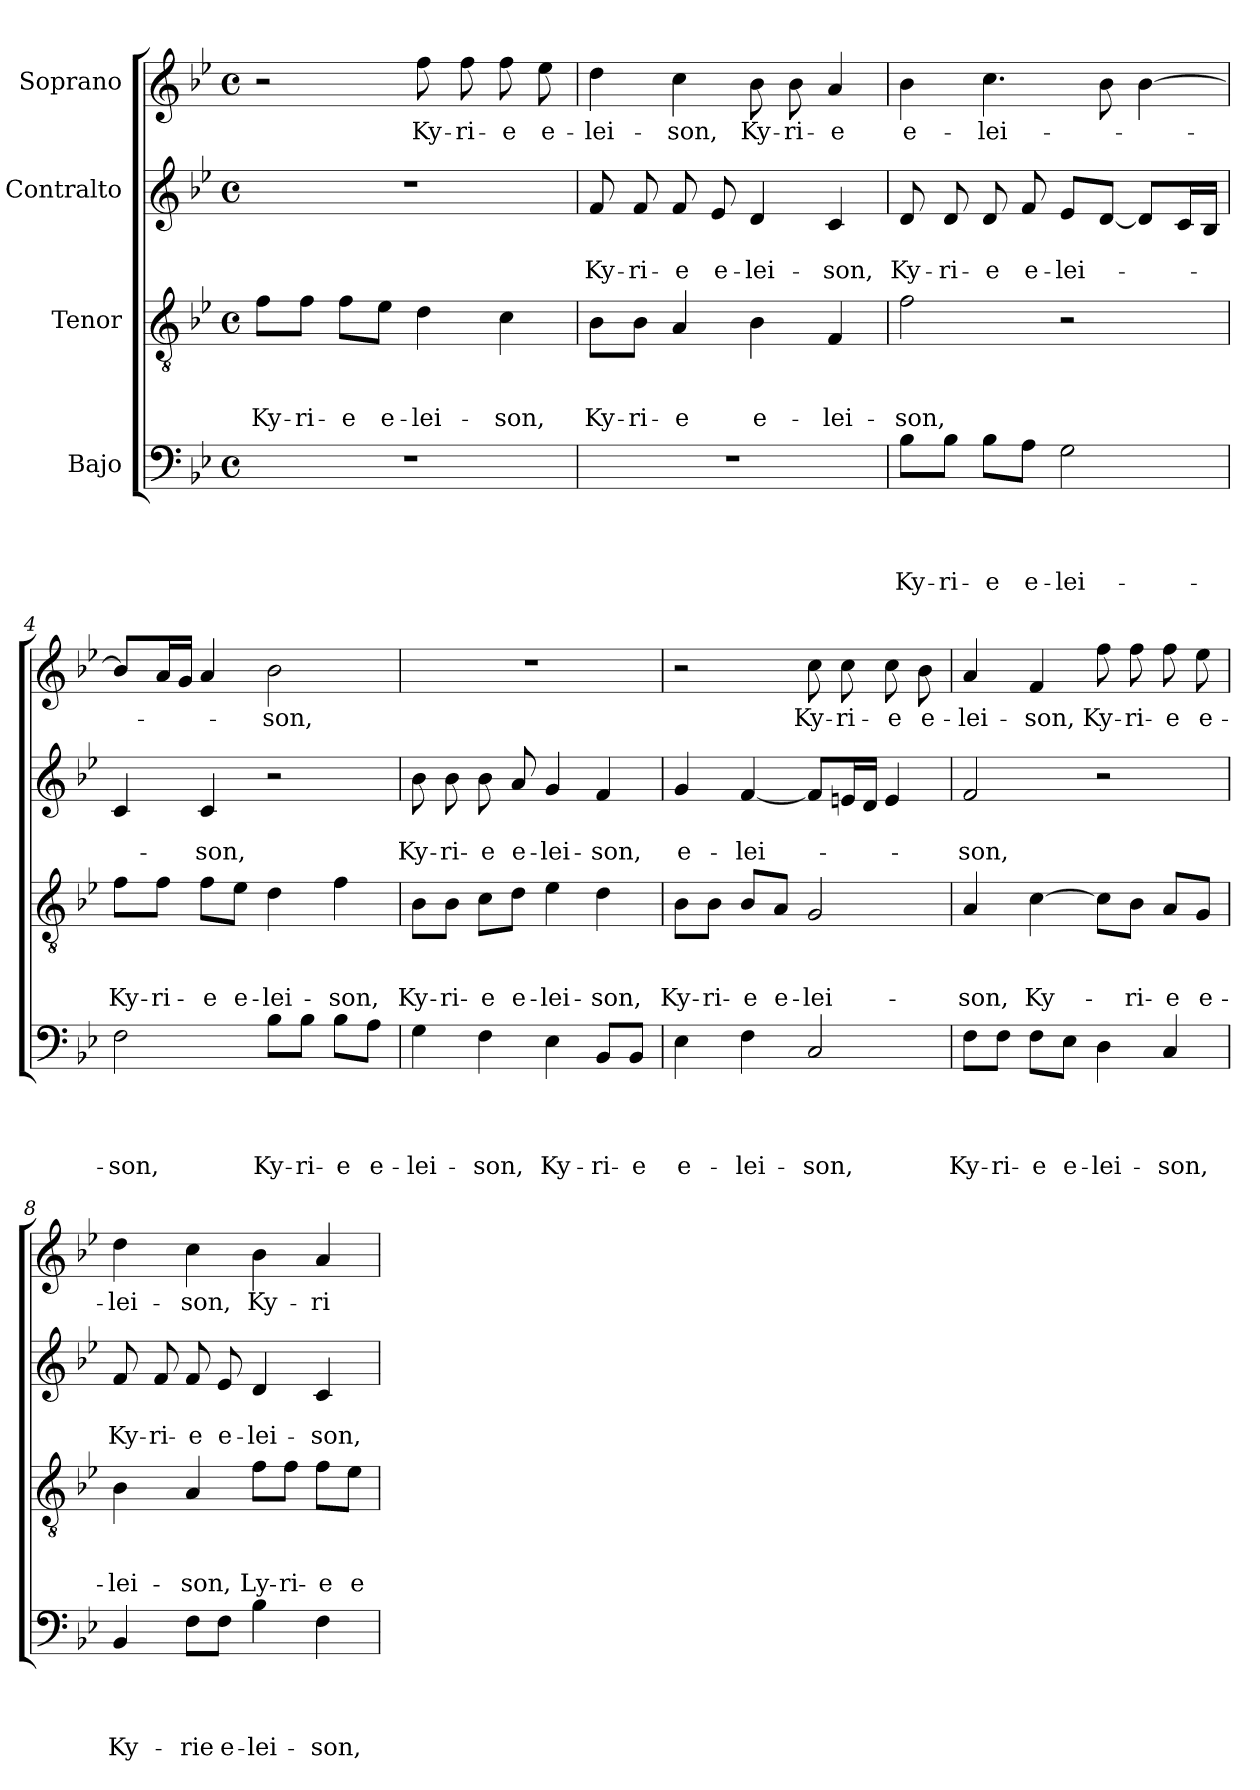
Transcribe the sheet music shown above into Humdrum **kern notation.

**kern	**text	**text	**text	**text	**kern	**text	**text	**text	**kern	**text	**text	**kern	**text
*part4	*part4	*part4	*part4	*part4	*part3	*part3	*part3	*part3	*part2	*part2	*part2	*part1	*part1
*staff4	*staff4	*staff4	*staff4	*staff4	*staff3	*staff3	*staff3	*staff3	*staff2	*staff2	*staff2	*staff1	*staff1
*I"Bajo	*	*	*	*	*I"Tenor	*	*	*	*I"Contralto	*	*	*I"Soprano	*
*clefF4	*	*	*	*	*clefGv2	*	*	*	*clefG2	*	*	*clefG2	*
*k[b-e-]	*	*	*	*	*k[b-e-]	*	*	*	*k[b-e-]	*	*	*k[b-e-]	*
*B-:	*	*	*	*	*B-:	*	*	*	*B-:	*	*	*B-:	*
*M4/4	*	*	*	*	*M4/4	*	*	*	*M4/4	*	*	*M4/4	*
*met(c)	*	*	*	*	*met(c)	*	*	*	*met(c)	*	*	*met(c)	*
=1	=1	=1	=1	=1	=1	=1	=1	=1	=1	=1	=1	=1	=1
!	!	!	!	!	!	!	!	!LO:LY:b	!	!	!	!	!
1r	.	.	.	.	8f\L	.	.	Ky-	1r	.	.	2r	.
!	!	!	!	!	!	!	!	!LO:LY:b	!	!	!	!	!
.	.	.	.	.	8f\J	.	.	-ri-	.	.	.	.	.
!	!	!	!	!	!	!	!	!LO:LY:b	!	!	!	!	!
.	.	.	.	.	8f\L	.	.	-e	.	.	.	.	.
!	!	!	!	!	!	!	!	!LO:LY:b	!	!	!	!	!
.	.	.	.	.	8e-\J	.	.	e-	.	.	.	.	.
!	!	!	!	!	!	!	!	!LO:LY:b	!	!	!	!	!LO:LY:b
.	.	.	.	.	4d\	.	.	-lei-	.	.	.	8ff\	Ky-
!	!	!	!	!	!	!	!	!	!	!	!	!	!LO:LY:b
.	.	.	.	.	.	.	.	.	.	.	.	8ff\	-ri-
!	!	!	!	!	!	!	!	!LO:LY:b	!	!	!	!	!LO:LY:b
.	.	.	.	.	4c\	.	.	-son,	.	.	.	8ff\	-e
!	!	!	!	!	!	!	!	!	!	!	!	!	!LO:LY:b
.	.	.	.	.	.	.	.	.	.	.	.	8ee-\	e-
=2	=2	=2	=2	=2	=2	=2	=2	=2	=2	=2	=2	=2	=2
!	!	!	!	!	!	!	!	!LO:LY:b	!	!	!LO:LY:b	!	!LO:LY:b
1r	.	.	.	.	8B-\L	.	.	Ky-	8f/	.	Ky-	4dd\	-lei-
!	!	!	!	!	!	!	!	!LO:LY:b	!	!	!LO:LY:b	!	!
.	.	.	.	.	8B-\J	.	.	-ri-	8f/	.	-ri-	.	.
!	!	!	!	!	!	!	!	!LO:LY:b	!	!	!LO:LY:b	!	!LO:LY:b
.	.	.	.	.	4A/	.	.	-e	8f/	.	-e	4cc\	-son,
!	!	!	!	!	!	!	!	!	!	!	!LO:LY:b	!	!
.	.	.	.	.	.	.	.	.	8e-/	.	e-	.	.
!	!	!	!	!	!	!	!	!LO:LY:b	!	!	!LO:LY:b	!	!LO:LY:b
.	.	.	.	.	4B-\	.	.	e-	4d/	.	-lei-	8b-\	Ky-
!	!	!	!	!	!	!	!	!	!	!	!	!	!LO:LY:b
.	.	.	.	.	.	.	.	.	.	.	.	8b-\	-ri-
!	!	!	!	!	!	!	!	!LO:LY:b	!	!	!LO:LY:b	!	!LO:LY:b
.	.	.	.	.	4F/	.	.	-lei-	4c/	.	-son,	4a/	-e
=3	=3	=3	=3	=3	=3	=3	=3	=3	=3	=3	=3	=3	=3
!	!	!	!	!LO:LY:b	!	!	!	!LO:LY:b	!	!	!LO:LY:b	!	!LO:LY:b
8B-\L	.	.	.	Ky-	2f\	.	.	-son,	8d/	.	Ky-	4b-\	e-
!	!	!	!	!LO:LY:b	!	!	!	!	!	!	!LO:LY:b	!	!
8B-\J	.	.	.	-ri-	.	.	.	.	8d/	.	-ri-	.	.
!	!	!	!	!LO:LY:b	!	!	!	!	!	!	!LO:LY:b	!	!LO:LY:b
8B-\L	.	.	.	-e	.	.	.	.	8d/	.	-e	4.cc\	-lei-
!	!	!	!	!LO:LY:b	!	!	!	!	!	!	!LO:LY:b	!	!
8A\J	.	.	.	e-	.	.	.	.	8f/	.	e-	.	.
!	!	!	!	!LO:LY:b	!	!	!	!	!	!	!LO:LY:b	!	!
2G\	.	.	.	-lei-	2r	.	.	.	8e-/L	.	-lei-	.	.
.	.	.	.	.	.	.	.	.	[<8d/J	.	.	8b-\	.
.	.	.	.	.	.	.	.	.	8d/L]	.	.	[>4b-\	.
.	.	.	.	.	.	.	.	.	16c/L	.	.	.	.
.	.	.	.	.	.	.	.	.	16B-/JJ	.	.	.	.
=4	=4	=4	=4	=4	=4	=4	=4	=4	=4	=4	=4	=4	=4
!	!	!	!	!LO:LY:b	!	!	!	!LO:LY:b	!	!	!	!	!
2F\	.	.	.	-son,	8f\L	.	.	Ky-	4c/	.	.	8b-/L]	.
!	!	!	!	!	!	!	!	!LO:LY:b	!	!	!	!	!
.	.	.	.	.	8f\J	.	.	-ri-	.	.	.	16a/L	.
.	.	.	.	.	.	.	.	.	.	.	.	16g/JJ	.
!	!	!	!	!	!	!	!	!LO:LY:b	!	!	!LO:LY:b	!	!
.	.	.	.	.	8f\L	.	.	-e	4c/	.	-son,	4a/	.
!	!	!	!	!	!	!	!	!LO:LY:b	!	!	!	!	!
.	.	.	.	.	8e-\J	.	.	e-	.	.	.	.	.
!	!	!	!	!LO:LY:b	!	!	!	!LO:LY:b	!	!	!	!	!LO:LY:b
8B-\L	.	.	.	Ky-	4d\	.	.	-lei-	2r	.	.	2b-\	-son,
!	!	!	!	!LO:LY:b	!	!	!	!	!	!	!	!	!
8B-\J	.	.	.	-ri-	.	.	.	.	.	.	.	.	.
!	!	!	!	!LO:LY:b	!	!	!	!LO:LY:b	!	!	!	!	!
8B-\L	.	.	.	-e	4f\	.	.	-son,	.	.	.	.	.
!	!	!	!	!LO:LY:b	!	!	!	!	!	!	!	!	!
8A\J	.	.	.	e-	.	.	.	.	.	.	.	.	.
!!LO:LB:g=z
=5	=5	=5	=5	=5	=5	=5	=5	=5	=5	=5	=5	=5	=5
!	!	!	!	!LO:LY:b	!	!	!	!LO:LY:b	!	!	!LO:LY:b	!	!
4G\	.	.	.	-lei-	8B-\L	.	.	Ky-	8b-\	.	Ky-	1r	.
!	!	!	!	!	!	!	!	!LO:LY:b	!	!	!LO:LY:b	!	!
.	.	.	.	.	8B-\J	.	.	-ri-	8b-\	.	-ri-	.	.
!	!	!	!	!LO:LY:b	!	!	!	!LO:LY:b	!	!	!LO:LY:b	!	!
4F\	.	.	.	-son,	8c\L	.	.	-e	8b-\	.	-e	.	.
!	!	!	!	!	!	!	!	!LO:LY:b	!	!	!LO:LY:b	!	!
.	.	.	.	.	8d\J	.	.	e-	8a/	.	e-	.	.
!	!	!	!	!LO:LY:b	!	!	!	!LO:LY:b	!	!	!LO:LY:b	!	!
4E-\	.	.	.	Ky-	4e-\	.	.	-lei-	4g/	.	-lei-	.	.
!	!	!	!	!LO:LY:b	!	!	!	!LO:LY:b	!	!	!LO:LY:b	!	!
8BB-/L	.	.	.	-ri-	4d\	.	.	-son,	4f/	.	-son,	.	.
!	!	!	!	!LO:LY:b	!	!	!	!	!	!	!	!	!
8BB-/J	.	.	.	-e	.	.	.	.	.	.	.	.	.
=6	=6	=6	=6	=6	=6	=6	=6	=6	=6	=6	=6	=6	=6
!	!	!	!	!LO:LY:b	!	!	!	!LO:LY:b	!	!	!LO:LY:b	!	!
4E-\	.	.	.	e-	8B-\L	.	.	Ky-	4g/	.	e-	2r	.
!	!	!	!	!	!	!	!	!LO:LY:b	!	!	!	!	!
.	.	.	.	.	8B-\J	.	.	-ri-	.	.	.	.	.
!	!	!	!	!LO:LY:b	!	!	!	!LO:LY:b	!	!	!LO:LY:b	!	!
4F\	.	.	.	-lei-	8B-/L	.	.	-e	[<4f/	.	-lei-	.	.
!	!	!	!	!	!	!	!	!LO:LY:b	!	!	!	!	!
.	.	.	.	.	8A/J	.	.	e-	.	.	.	.	.
!	!	!	!	!LO:LY:b	!	!	!	!LO:LY:b	!	!	!	!	!LO:LY:b
2C/	.	.	.	-son,	2G/	.	.	-lei-	8f/L]	.	.	8cc\	Ky-
!	!	!	!	!	!	!	!	!	!	!	!	!	!LO:LY:b
.	.	.	.	.	.	.	.	.	16en/L	.	.	8cc\	-ri-
.	.	.	.	.	.	.	.	.	16d/JJ	.	.	.	.
!	!	!	!	!	!	!	!	!	!	!	!	!	!LO:LY:b
.	.	.	.	.	.	.	.	.	4e/	.	.	8cc\	-e
!	!	!	!	!	!	!	!	!	!	!	!	!	!LO:LY:b
.	.	.	.	.	.	.	.	.	.	.	.	8b-\	e-
=7	=7	=7	=7	=7	=7	=7	=7	=7	=7	=7	=7	=7	=7
!	!	!	!	!LO:LY:b	!	!	!	!LO:LY:b	!	!	!LO:LY:b	!	!LO:LY:b
8F\L	.	.	.	Ky-	4A/	.	.	-son,	2f/	.	-son,	4a/	-lei-
!	!	!	!	!LO:LY:b	!	!	!	!	!	!	!	!	!
8F\J	.	.	.	-ri-	.	.	.	.	.	.	.	.	.
!	!	!	!	!LO:LY:b	!	!	!	!LO:LY:b	!	!	!	!	!LO:LY:b
8F\L	.	.	.	-e	[>4c\	.	.	Ky-	.	.	.	4f/	-son,
!	!	!	!	!LO:LY:b	!	!	!	!	!	!	!	!	!
8E-\J	.	.	.	e-	.	.	.	.	.	.	.	.	.
!	!	!	!	!LO:LY:b	!	!	!	!	!	!	!	!	!LO:LY:b
4D\	.	.	.	-lei-	8c\L]	.	.	.	2r	.	.	8ff\	Ky-
!	!	!	!	!	!	!	!	!LO:LY:b	!	!	!	!	!LO:LY:b
.	.	.	.	.	8B-\J	.	.	-ri-	.	.	.	8ff\	-ri-
!	!	!	!	!LO:LY:b	!	!	!	!LO:LY:b	!	!	!	!	!LO:LY:b
4C/	.	.	.	-son,	8A/L	.	.	-e	.	.	.	8ff\	-e
!	!	!	!	!	!	!	!	!LO:LY:b	!	!	!	!	!LO:LY:b
.	.	.	.	.	8G/J	.	.	e-	.	.	.	8ee-\	e-
=8	=8	=8	=8	=8	=8	=8	=8	=8	=8	=8	=8	=8	=8
!	!	!	!	!LO:LY:b	!	!	!	!LO:LY:b	!	!	!LO:LY:b	!	!LO:LY:b
4BB-/	.	.	.	Ky-	4B-\	.	.	-lei-	8f/	.	Ky-	4dd\	-lei-
!	!	!	!	!	!	!	!	!	!	!	!LO:LY:b	!	!
.	.	.	.	.	.	.	.	.	8f/	.	-ri-	.	.
!	!	!	!	!LO:LY:b	!	!	!	!LO:LY:b	!	!	!LO:LY:b	!	!LO:LY:b
8F\L	.	.	.	-rie	4A/	.	.	-son,	8f/	.	-e	4cc\	-son,
!	!	!	!	!LO:LY:b	!	!	!	!	!	!	!LO:LY:b	!	!
8F\J	.	.	.	e-	.	.	.	.	8e-/	.	e-	.	.
!	!	!	!	!LO:LY:b	!	!	!	!LO:LY:b	!	!	!LO:LY:b	!	!LO:LY:b
4B-\	.	.	.	-lei-	8f\L	.	.	Ly-	4d/	.	-lei-	4b-\	Ky-
!	!	!	!	!	!	!	!	!LO:LY:b	!	!	!	!	!
.	.	.	.	.	8f\J	.	.	-ri-	.	.	.	.	.
!	!	!	!	!LO:LY:b	!	!	!	!LO:LY:b	!	!	!LO:LY:b	!	!LO:LY:b
4F\	.	.	.	-son,	8f\L	.	.	-e	4c/	.	-son,	4a/	-ri-
!	!	!	!	!	!	!	!	!LO:LY:b	!	!	!	!	!
.	.	.	.	.	8e-\J	.	.	e-	.	.	.	.	.
=	=	=	=	=	=	=	=	=	=	=	=	=	=
*-	*-	*-	*-	*-	*-	*-	*-	*-	*-	*-	*-	*-	*-
